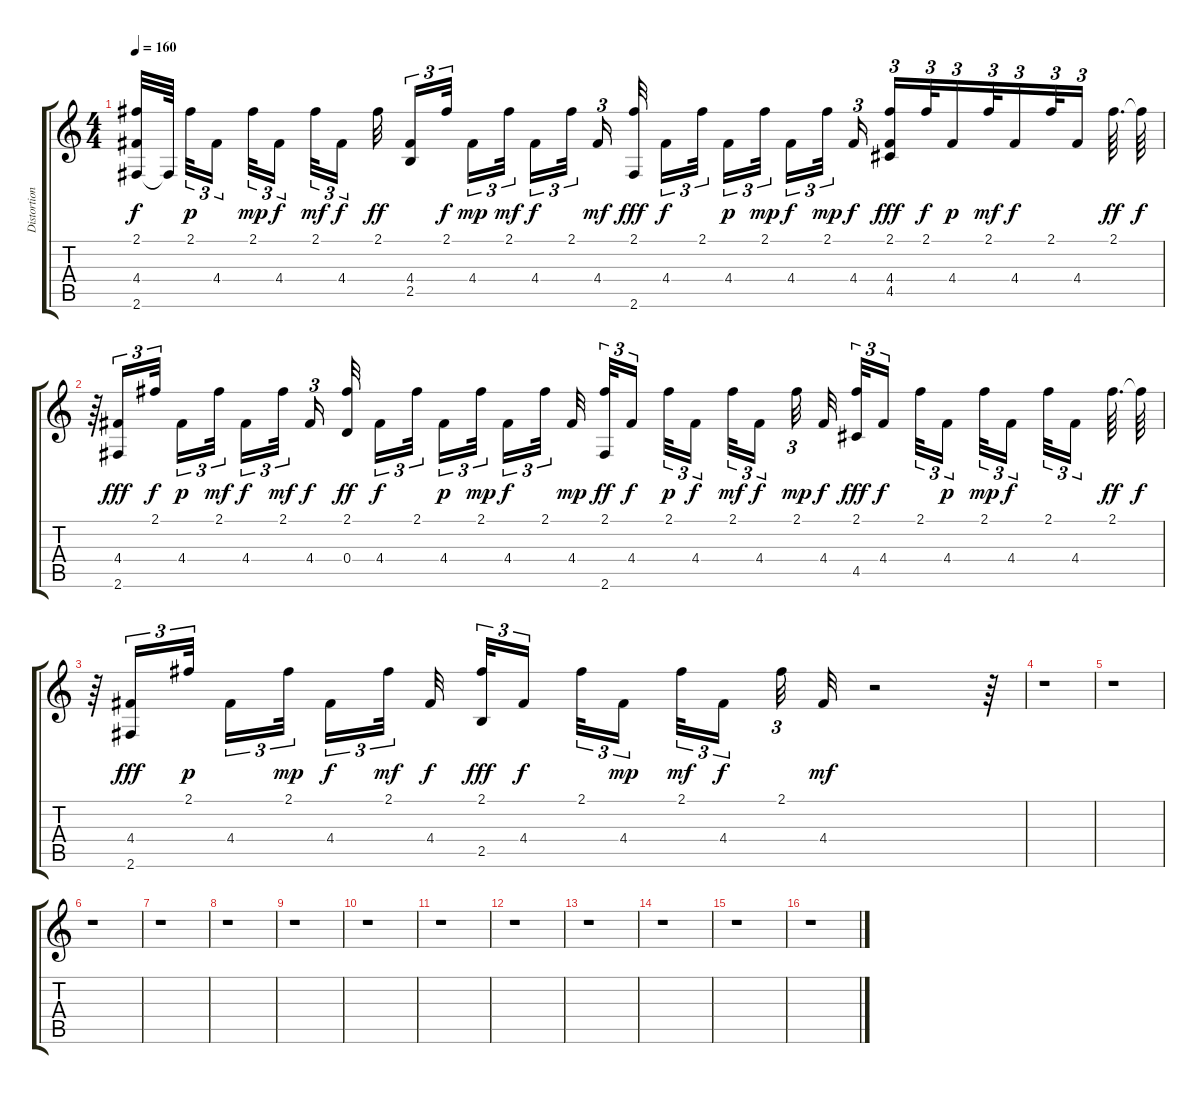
\track ("Distortion guitar 1" "Distortion") {instrument distortionguitar}
\staff {score tabs}
\tuning (E4 B3 G3 D3 A2 E2) {hide}
\ts (4 4)
\tempo 160
\clef g2
\ks c
(2.1{t} 4.4{t} 2.6{t}).32{dy f} 2.6{t}.64 2.1.32{tu (3 2) dy p} 4.4.16{tu (3 2)} 2.1.32{tu (3 2) dy mp} 4.4.16{tu (3 2) dy f} 2.1.32{tu (3 2) dy mf} 4.4.16{tu (3 2) dy f} 2.1.32{dy ff} (4.4 2.5).16{tu (3 2)} 2.1.32{tu (3 2) dy f} 4.4.16{tu (3 2) dy mp} 2.1.32{tu (3 2) dy mf} 4.4.16{tu (3 2) dy f} 2.1.32{tu (3 2)} 4.4.16{tu (3 2) dy mf} (2.1 2.6).32{dy fff} 4.4.16{tu (3 2) dy f} 2.1.32{tu (3 2)} 4.4.16{tu (3 2) dy p} 2.1.32{tu (3 2) dy mp} 4.4.16{tu (3 2) dy f} 2.1.32{tu (3 2) dy mp} 4.4.16{tu (3 2) dy f} (2.1 4.4 4.5).16{tu (3 2) dy fff} 2.1.32{tu (3 2) dy f} 4.4.16{tu (3 2) dy p} 2.1.32{tu (3 2) dy mf} 4.4.16{tu (3 2) dy f} 2.1.32{tu (3 2)} 4.4.16{tu (3 2)} 2.1.64{d dy ff} 2.1{t}.64{dy f} |
r.64 (4.4 2.6).16{tu (3 2) dy fff} 2.1.32{tu (3 2) dy f} 4.4.16{tu (3 2) dy p} 2.1.32{tu (3 2) dy mf} 4.4.16{tu (3 2) dy f} 2.1.32{tu (3 2) dy mf} 4.4.16{tu (3 2) dy f} (2.1 0.4).32{dy ff} 4.4.16{tu (3 2) dy f} 2.1.32{tu (3 2)} 4.4.16{tu (3 2) dy p} 2.1.32{tu (3 2) dy mp} 4.4.16{tu (3 2) dy f} 2.1.32{tu (3 2)} 4.4.32{dy mp} (2.1 2.6).32{tu (3 2) dy ff} 4.4.16{tu (3 2) dy f} 2.1.32{tu (3 2) dy p} 4.4.16{tu (3 2) dy f} 2.1.32{tu (3 2) dy mf} 4.4.16{tu (3 2) dy f} 2.1.32{tu (3 2) dy mp} 4.4.32{dy f} (2.1 4.5).32{tu (3 2) dy fff} 4.4.16{tu (3 2) dy f} 2.1.32{tu (3 2)} 4.4.16{tu (3 2) dy p} 2.1.32{tu (3 2) dy mp} 4.4.16{tu (3 2) dy f} 2.1.32{tu (3 2)} 4.4.16{tu (3 2)} 2.1.64{d dy ff} 2.1{t}.64{dy f} |
r.64 (4.4 2.6).16{tu (3 2) dy fff} 2.1.32{tu (3 2) dy p} 4.4.16{tu (3 2)} 2.1.32{tu (3 2) dy mp} 4.4.16{tu (3 2) dy f} 2.1.32{tu (3 2) dy mf} 4.4.32{dy f} (2.1 2.5).32{tu (3 2) dy fff} 4.4.16{tu (3 2) dy f} 2.1.32{tu (3 2)} 4.4.16{tu (3 2) dy mp} 2.1.32{tu (3 2) dy mf} 4.4.16{tu (3 2) dy f} 2.1.32{tu (3 2)} 4.4.32{dy mf} r.2 r.64 |
r.1 |
r.1 |
r.1 |
r.1 |
r.1 |
r.1 |
r.1 |
r.1 |
r.1 |
r.1 |
r.1 |
r.1 |
r.1
